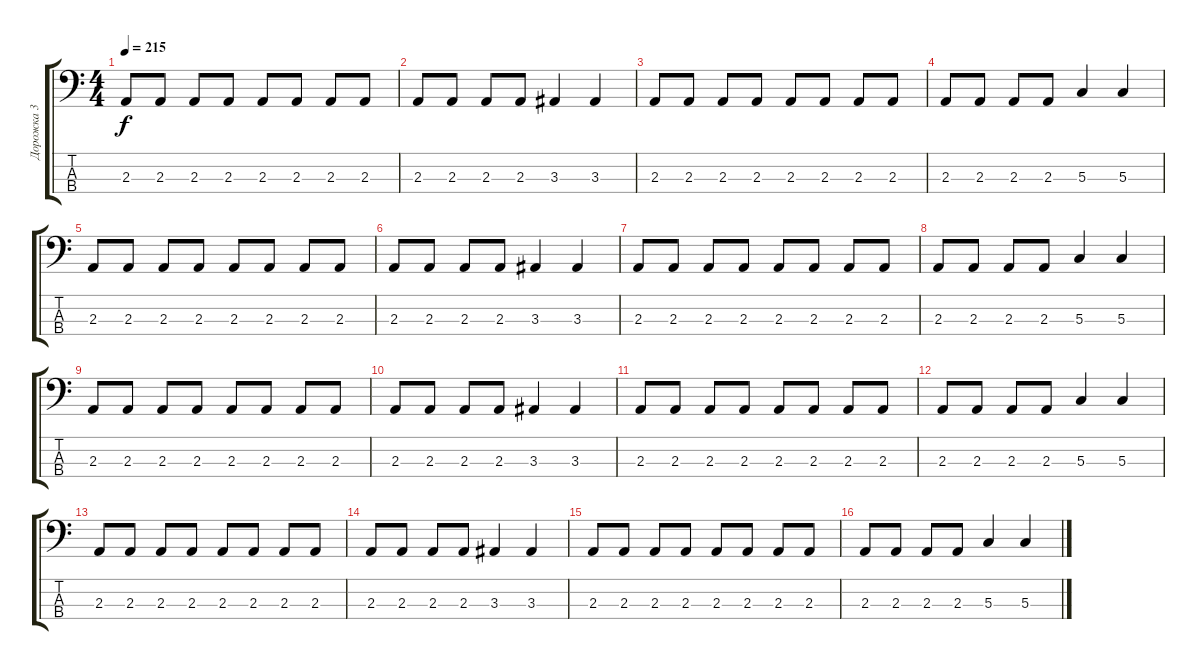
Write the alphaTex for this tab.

\track ("Дорожка 3" "Дорожка 3") {instrument electricbasspick}
\staff {score tabs}
\tuning (F2 C2 G1 D1) {hide}
\ts (4 4)
\tempo 215
\clef f4
\ks c
2.3.8{dy f} 2.3.8 2.3.8 2.3.8 2.3.8 2.3.8 2.3.8 2.3.8 |
2.3.8 2.3.8 2.3.8 2.3.8 3.3.4 3.3.4 |
2.3.8 2.3.8 2.3.8 2.3.8 2.3.8 2.3.8 2.3.8 2.3.8 |
2.3.8 2.3.8 2.3.8 2.3.8 5.3.4 5.3.4 |
2.3.8 2.3.8 2.3.8 2.3.8 2.3.8 2.3.8 2.3.8 2.3.8 |
2.3.8 2.3.8 2.3.8 2.3.8 3.3.4 3.3.4 |
2.3.8 2.3.8 2.3.8 2.3.8 2.3.8 2.3.8 2.3.8 2.3.8 |
2.3.8 2.3.8 2.3.8 2.3.8 5.3.4 5.3.4 |
2.3.8 2.3.8 2.3.8 2.3.8 2.3.8 2.3.8 2.3.8 2.3.8 |
2.3.8 2.3.8 2.3.8 2.3.8 3.3.4 3.3.4 |
2.3.8 2.3.8 2.3.8 2.3.8 2.3.8 2.3.8 2.3.8 2.3.8 |
2.3.8 2.3.8 2.3.8 2.3.8 5.3.4 5.3.4 |
2.3.8 2.3.8 2.3.8 2.3.8 2.3.8 2.3.8 2.3.8 2.3.8 |
2.3.8 2.3.8 2.3.8 2.3.8 3.3.4 3.3.4 |
2.3.8 2.3.8 2.3.8 2.3.8 2.3.8 2.3.8 2.3.8 2.3.8 |
2.3.8 2.3.8 2.3.8 2.3.8 5.3.4 5.3.4
